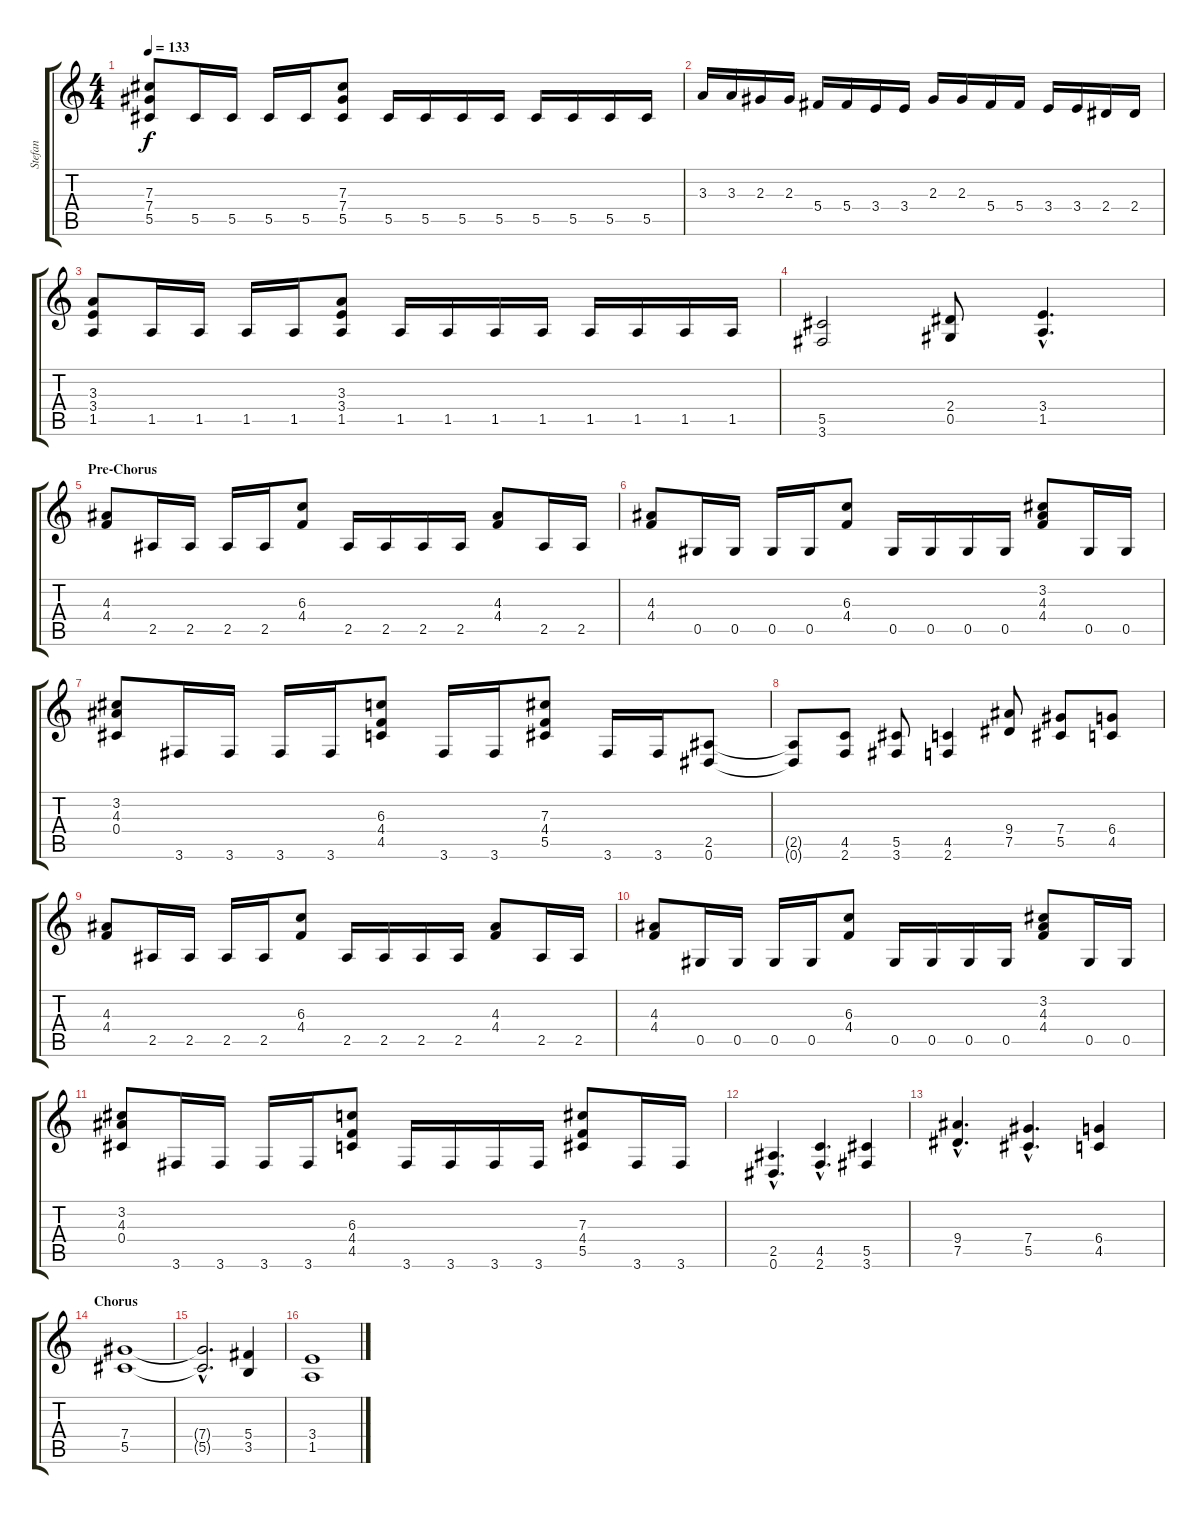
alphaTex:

\track ("Stefan" "Stefan") {instrument distortionguitar}
\staff {score tabs}
\tuning (Eb4 Bb3 Gb3 Db3 Ab2 Eb2) {hide}
\ts (4 4)
\tempo 133
\clef g2
\ks c
(7.3 7.4 5.5).8{dy f} 5.5.16 5.5.16 5.5.16 5.5.16 (7.3 7.4 5.5).8 5.5.16 5.5.16 5.5.16 5.5.16 5.5.16 5.5.16 5.5.16 5.5.16 |
3.3.16 3.3.16 2.3.16 2.3.16 5.4.16 5.4.16 3.4.16 3.4.16 2.3.16 2.3.16 5.4.16 5.4.16 3.4.16 3.4.16 2.4.16 2.4.16 |
(3.3 3.4 1.5).8 1.5.16 1.5.16 1.5.16 1.5.16 (3.3 3.4 1.5).8 1.5.16 1.5.16 1.5.16 1.5.16 1.5.16 1.5.16 1.5.16 1.5.16 |
(5.5 3.6).2 (2.4 0.5).8 (3.4{hac} 1.5{hac}).4{d} |
\section ("" "Pre-Chorus")
(4.3 4.4).8 2.5.16 2.5.16 2.5.16 2.5.16 (6.3 4.4).8 2.5.16 2.5.16 2.5.16 2.5.16 (4.3 4.4).8 2.5.16 2.5.16 |
(4.3 4.4).8 0.5.16 0.5.16 0.5.16 0.5.16 (6.3 4.4).8 0.5.16 0.5.16 0.5.16 0.5.16 (3.2 4.3 4.4).8 0.5.16 0.5.16 |
(3.2 4.3 0.4).8 3.6.16 3.6.16 3.6.16 3.6.16 (6.3 4.4 4.5).8 3.6.16 3.6.16 (7.3 4.4 5.5).8 3.6.16 3.6.16 (2.5 0.6).8 |
(2.5{t} 0.6{t}).8 (4.5 2.6).8 (5.5 3.6).8 (4.5 2.6).4 (9.4 7.5).8 (7.4 5.5).8 (6.4 4.5).8 |
(4.3 4.4).8 2.5.16 2.5.16 2.5.16 2.5.16 (6.3 4.4).8 2.5.16 2.5.16 2.5.16 2.5.16 (4.3 4.4).8 2.5.16 2.5.16 |
(4.3 4.4).8 0.5.16 0.5.16 0.5.16 0.5.16 (6.3 4.4).8 0.5.16 0.5.16 0.5.16 0.5.16 (3.2 4.3 4.4).8 0.5.16 0.5.16 |
(3.2 4.3 0.4).8 3.6.16 3.6.16 3.6.16 3.6.16 (6.3 4.4 4.5).8 3.6.16 3.6.16 3.6.16 3.6.16 (7.3 4.4 5.5).8 3.6.16 3.6.16 |
(2.5{hac} 0.6{hac}).4{d} (4.5{hac} 2.6{hac}).4{d} (5.5 3.6).4 |
(9.4{hac} 7.5{hac}).4{d} (7.4{hac} 5.5{hac}).4{d} (6.4 4.5).4 |
\section ("" "Chorus")
(7.4 5.5).1 |
(7.4{hac t} 5.5{hac t}).2{d} (5.4 3.5).4 |
(3.4 1.5).1
